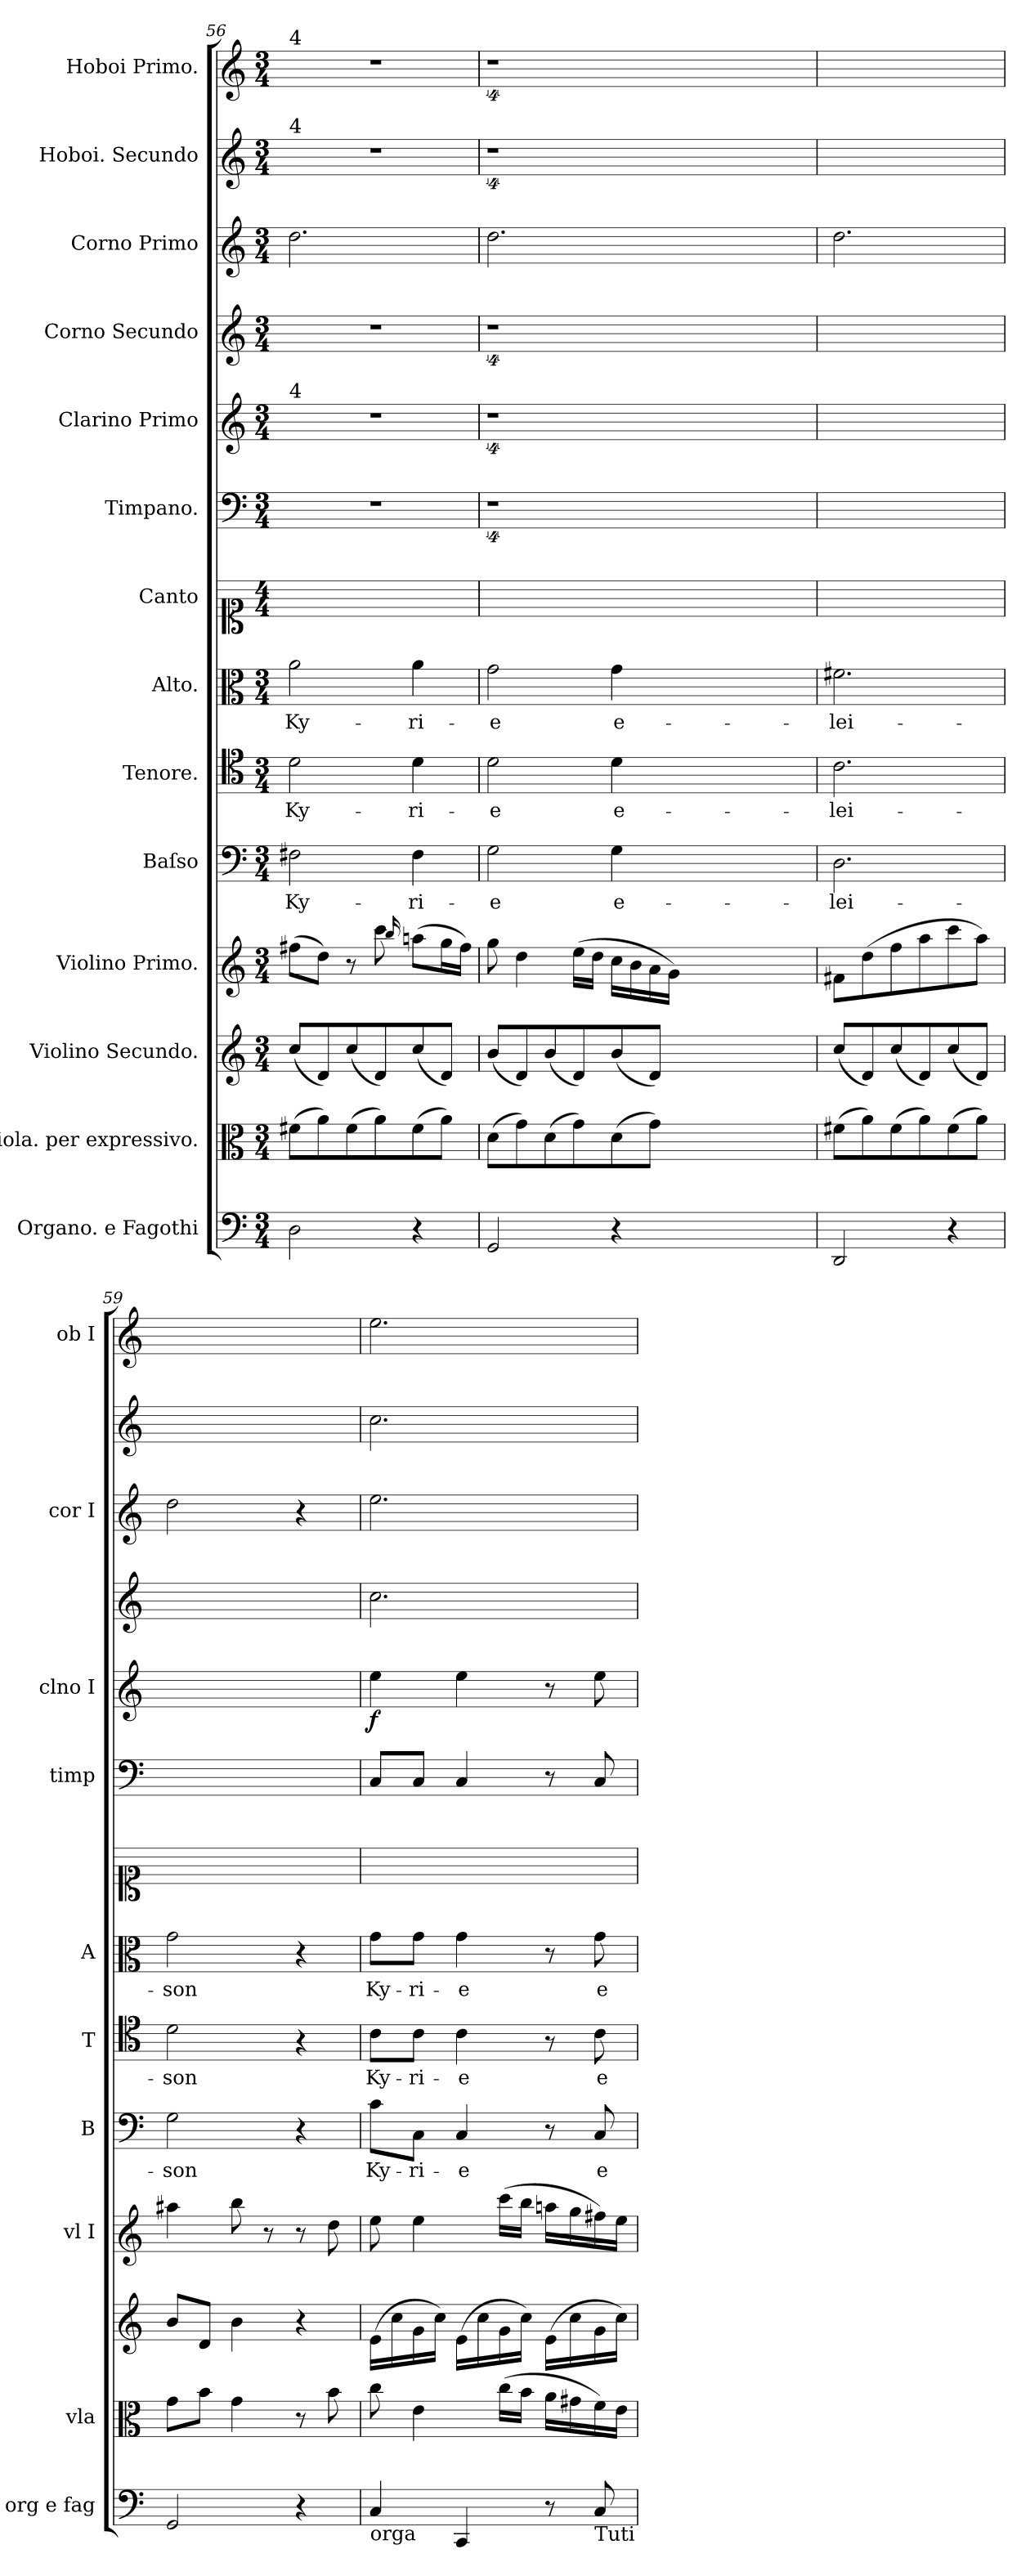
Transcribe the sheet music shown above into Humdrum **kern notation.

**kern	**dynam	**kern	**dynam	**kern	**dynam	**kern	**dynam	**kern	**text	**dynam	**kern	**text	**dynam	**kern	**text	**dynam	**kern	**kern	**kern	**dynam	**kern	**dynam	**kern	**dynam	**kern	**dynam	**kern	**dynam
*part14	*part14	*part13	*part13	*part12	*part12	*part11	*part11	*part10	*part10	*part10	*part9	*part9	*part9	*part8	*part8	*part8	*part7	*part6	*part5	*part5	*part4	*part4	*part3	*part3	*part2	*part2	*part1	*part1
*staff14	*staff14	*staff13	*staff13	*staff12	*staff12	*staff11	*staff11	*staff10	*staff10	*staff10	*staff9	*staff9	*staff9	*staff8	*staff8	*staff8	*staff7	*staff6	*staff5	*staff5	*staff4	*staff4	*staff3	*staff3	*staff2	*staff2	*staff1	*staff1
*I"Organo. e Fagothi	*	*I"Viola. per expressivo.	*	*I"Violino Secundo.	*	*I"Violino Primo.	*	*I"Baſso	*	*	*I"Tenore.	*	*	*I"Alto.	*	*	*I"Canto	*I"Timpano.	*I"Clarino Primo	*	*I"Corno Secundo	*	*I"Corno Primo	*	*I"Hoboi. Secundo	*	*I"Hoboi Primo.	*
*I'org e fag	*	*I'vla	*	*	*	*I'vl I	*	*I'B	*	*	*I'T	*	*	*I'A	*	*	*	*I'timp	*I'clno I	*	*	*	*I'cor I	*	*	*	*I'ob I	*
*clefF4	*	*clefC3	*	*clefG2	*	*clefG2	*	*clefF4	*	*	*clefC4	*	*	*clefC3	*	*	*clefC1	*clefF4	*clefG2	*	*clefG2	*	*clefG2	*	*clefG2	*	*clefG2	*
*k[]	*	*k[]	*	*k[]	*	*k[]	*	*k[]	*	*	*k[]	*	*	*k[]	*	*	*k[]	*k[]	*k[]	*	*k[]	*	*k[]	*	*k[]	*	*k[]	*
*C:	*	*C:	*	*C:	*	*C:	*	*C:	*	*	*C:	*	*	*C:	*	*	*C:	*C:	*C:	*	*C:	*	*C:	*	*C:	*	*C:	*
*M3/4	*	*M3/4	*	*M3/4	*	*M3/4	*	*M3/4	*	*	*M3/4	*	*	*M3/4	*	*	*M4/4	*M3/4	*M3/4	*	*M3/4	*	*M3/4	*	*M3/4	*	*M3/4	*
=56	=56	=56	=56	=56	=56	=56	=56	=56	=56	=56	=56	=56	=56	=56	=56	=56	=56	=56	=56	=56	=56	=56	=56	=56	=56	=56	=56	=56
!	!	!	!	!	!	!	!	!	!	!	!	!	!	!	!	!	!	!	!	!	!	!	!	!	!	!	!LO:TX:a:t=4	!
!	!	!	!	!	!	!	!	!	!	!	!	!	!	!	!	!	!	!	!	!	!	!	!	!	!LO:TX:a:t=4	!	!	!
!	!	!	!	!	!	!	!	!	!	!	!	!	!	!	!	!	!	!	!LO:TX:a:t=4	!	!	!	!	!	!	!	!	!
!	!	!	!LO:DY:b	!	!LO:DY:a	!	!LO:DY:b	!	!LO:LY:i	!LO:DY:a	!	!	!LO:DY:b	!	!	!LO:DY:b	!	!	!	!	!	!	!	!LO:DY:b	!	!	!	!
2D\	.	(8f#X\L	piano	(8cc/L	piano	(8ff#X\L	pia	2F#X\	Ky-	pia	2d\	Ky-	pia	2a\	Ky-	pia	2.ryy	2.r	2.r	.	2.r	.	2.dd\	pia	2.r	.	2.r	.
.	.	8a\)	.	8d/)	.	8dd\J)	.	.	.	.	.	.	.	.	.	.	.	.	.	.	.	.	.	.	.	.	.	.
.	.	(8f#\	.	(8cc/	.	8r	.	.	.	.	.	.	.	.	.	.	.	.	.	.	.	.	.	.	.	.	.	.
.	.	8a\)	.	8d/)	.	8ccc\	.	.	.	.	.	.	.	.	.	.	.	.	.	.	.	.	.	.	.	.	.	.
.	.	.	.	.	.	16qqbb/	.	.	.	.	.	.	.	.	.	.	.	.	.	.	.	.	.	.	.	.	.	.
!	!	!	!	!	!	!	!	!	!LO:LY:i	!	!	!	!	!	!	!	!	!	!	!	!	!	!	!	!	!	!	!
4r	.	(8f#\	.	(8cc/	.	(8aan\L	.	4F#\	-ri-	.	4d\	-ri-	.	4a\	-ri-	.	.	.	.	.	.	.	.	.	.	.	.	.
.	.	8a\J)	.	8d/J)	.	16gg\L	.	.	.	.	.	.	.	.	.	.	.	.	.	.	.	.	.	.	.	.	.	.
.	.	.	.	.	.	16ff#\JJ)	.	.	.	.	.	.	.	.	.	.	.	.	.	.	.	.	.	.	.	.	.	.
=57	=57	=57	=57	=57	=57	=57	=57	=57	=57	=57	=57	=57	=57	=57	=57	=57	=57	=57	=57	=57	=57	=57	=57	=57	=57	=57	=57	=57
!	!	!	!	!	!	!	!	!	!LO:LY:i	!	!	!	!	!	!	!	!	!	!	!	!	!	!	!	!	!	!	!
2GG/	.	(8d\L	.	(8b/L	.	8gg\	.	2G\	-e	.	2d\	-e	.	2g\	-e	.	2.ryy	4%9r	4%9r	.	4%9r	.	2.dd\	.	4%9r	.	4%9r	.
.	.	8g\)	.	8d/)	.	4dd\	.	.	.	.	.	.	.	.	.	.	.	.	.	.	.	.	.	.	.	.	.	.
.	.	(8d\	.	(8b/	.	.	.	.	.	.	.	.	.	.	.	.	.	.	.	.	.	.	.	.	.	.	.	.
.	.	8g\)	.	8d/)	.	(16ee\LL	.	.	.	.	.	.	.	.	.	.	.	.	.	.	.	.	.	.	.	.	.	.
.	.	.	.	.	.	16dd\JJ	.	.	.	.	.	.	.	.	.	.	.	.	.	.	.	.	.	.	.	.	.	.
!	!	!	!	!	!	!	!	!	!LO:LY:i	!	!	!	!	!	!	!	!	!	!	!	!	!	!	!	!	!	!	!
4r	.	(8d\	.	(8b/	.	16cc\LL	.	4G\	e-	.	4d\	e-	.	4g\	e-	.	.	.	.	.	.	.	.	.	.	.	.	.
.	.	.	.	.	.	16b\	.	.	.	.	.	.	.	.	.	.	.	.	.	.	.	.	.	.	.	.	.	.
.	.	8g\J)	.	8d/J)	.	16a\	.	.	.	.	.	.	.	.	.	.	.	.	.	.	.	.	.	.	.	.	.	.
.	.	.	.	.	.	16g\JJ)	.	.	.	.	.	.	.	.	.	.	.	.	.	.	.	.	.	.	.	.	.	.
1.ryy	.	1.ryy	.	1.ryy	.	1.ryy	.	1.ryy	.	.	1.ryy	.	.	1.ryy	.	.	1.ryy	.	.	.	.	.	1.ryy	.	.	.	.	.
=58	=58	=58	=58	=58	=58	=58	=58	=58	=58	=58	=58	=58	=58	=58	=58	=58	=58	=58	=58	=58	=58	=58	=58	=58	=58	=58	=58	=58
!	!	!	!	!	!	!	!	!	!LO:LY:i	!	!	!	!	!	!	!	!	!	!	!	!	!	!	!	!	!	!	!
2DD/	.	(8f#X\L	.	(8cc/L	.	8f#X\L	.	2.D\	-lei-	.	2.c\	-lei-	.	2.f#X\	-lei-	.	2.ryy	2.ryy	2.ryy	.	2.ryy	.	2.dd\	.	2.ryy	.	2.ryy	.
.	.	8a\)	.	8d/)	.	(8dd\	.	.	.	.	.	.	.	.	.	.	.	.	.	.	.	.	.	.	.	.	.	.
.	.	(8f#\	.	(8cc/	.	8ff\	.	.	.	.	.	.	.	.	.	.	.	.	.	.	.	.	.	.	.	.	.	.
.	.	8a\)	.	8d/)	.	8aa\	.	.	.	.	.	.	.	.	.	.	.	.	.	.	.	.	.	.	.	.	.	.
4r	.	(8f#\	.	(8cc/	.	8ccc\	.	.	.	.	.	.	.	.	.	.	.	.	.	.	.	.	.	.	.	.	.	.
.	.	8a\J)	.	8d/J)	.	8aa\J)	.	.	.	.	.	.	.	.	.	.	.	.	.	.	.	.	.	.	.	.	.	.
=59	=59	=59	=59	=59	=59	=59	=59	=59	=59	=59	=59	=59	=59	=59	=59	=59	=59	=59	=59	=59	=59	=59	=59	=59	=59	=59	=59	=59
!	!	!	!LO:DY:b	!	!	!	!	!	!LO:LY:i	!	!	!	!	!	!	!	!	!	!	!	!	!	!	!	!	!	!	!
2GG/	.	8g\L	for	8b/L	.	4aa#X\	.	2G\	-son	.	2d\	-son	.	2g\	-son	.	2.ryy	2.ryy	2.ryy	.	2.ryy	.	2dd\	.	2.ryy	.	2.ryy	.
.	.	8b\J	.	8d/J	.	.	.	.	.	.	.	.	.	.	.	.	.	.	.	.	.	.	.	.	.	.	.	.
.	.	4g\	.	4b\	.	8bb\	.	.	.	.	.	.	.	.	.	.	.	.	.	.	.	.	.	.	.	.	.	.
.	.	.	.	.	.	8r	.	.	.	.	.	.	.	.	.	.	.	.	.	.	.	.	.	.	.	.	.	.
!	!	!	!	!	!LO:DY:b	!	!LO:DY:b	!	!	!	!	!	!	!	!	!	!	!	!	!	!	!	!	!	!	!	!	!
4r	.	8r	.	4r	forto	8r	fort	4r	.	.	4r	.	.	4r	.	.	.	.	.	.	.	.	4r	.	.	.	.	.
.	.	8b\	.	.	.	8dd\	.	.	.	.	.	.	.	.	.	.	.	.	.	.	.	.	.	.	.	.	.	.
=60	=60	=60	=60	=60	=60	=60	=60	=60	=60	=60	=60	=60	=60	=60	=60	=60	=60	=60	=60	=60	=60	=60	=60	=60	=60	=60	=60	=60
!LO:TX:b:t=orga	!	!	!	!	!	!	!	!	!	!	!	!	!	!	!	!	!	!	!	!	!	!	!	!	!	!	!	!
!	!LO:DY:b	!	!	!	!	!	!	!	!	!LO:DY:b	!	!	!LO:DY:a	!	!	!LO:DY:b	!	!	!	!	!	!LO:DY:b	!	!LO:DY:b	!	!LO:DY:b	!	!LO:DY:b
4C/	forto	8cc\	.	(16e\LL	.	8ee\	.	8c\L	Ky-	fort	8c\L	Ky-	forto	8g\L	Ky-	fort	2.ryy	8C/L	4ee\	f	2.cc\	pia	2.ee\	fort	2.cc\	fort	2.ee\	for
.	.	.	.	16cc\	.	.	.	.	.	.	.	.	.	.	.	.	.	.	.	.	.	.	.	.	.	.	.	.
.	.	4e\	.	16g\	.	4ee\	.	8C\J	-ri-	.	8c\J	-ri-	.	8g\J	-ri-	.	.	8C/J	.	.	.	.	.	.	.	.	.	.
.	.	.	.	16cc\JJ)	.	.	.	.	.	.	.	.	.	.	.	.	.	.	.	.	.	.	.	.	.	.	.	.
4CC/	.	.	.	(16e\LL	.	.	.	4C/	-e	.	4c\	-e	.	4g\	-e	.	.	4C/	4ee\	.	.	.	.	.	.	.	.	.
.	.	.	.	16cc\	.	.	.	.	.	.	.	.	.	.	.	.	.	.	.	.	.	.	.	.	.	.	.	.
.	.	(16cc\LL	.	16g\	.	(16ccc\LL	.	.	.	.	.	.	.	.	.	.	.	.	.	.	.	.	.	.	.	.	.	.
.	.	16b\JJ	.	16cc\JJ)	.	16bb\JJ	.	.	.	.	.	.	.	.	.	.	.	.	.	.	.	.	.	.	.	.	.	.
8r	.	16a\LL	.	(16e\LL	.	16aan\LL	.	8r	.	.	8r	.	.	8r	.	.	.	8r	8r	.	.	.	.	.	.	.	.	.
.	.	16g#X\	.	16cc\	.	16gg\	.	.	.	.	.	.	.	.	.	.	.	.	.	.	.	.	.	.	.	.	.	.
!LO:TX:b:t=Tuti	!	!	!	!	!	!	!	!	!	!	!	!	!	!	!	!	!	!	!	!	!	!	!	!	!	!	!	!
8C/	.	16f\)	.	16g\	.	16ff#X\)	.	8C/	e-	.	8c\	e-	.	8g\	e-	.	.	8C/	8ee\	.	.	.	.	.	.	.	.	.
.	.	16e\JJ	.	16cc\JJ)	.	16ee\JJ	.	.	.	.	.	.	.	.	.	.	.	.	.	.	.	.	.	.	.	.	.	.
=	=	=	=	=	=	=	=	=	=	=	=	=	=	=	=	=	=	=	=	=	=	=	=	=	=	=	=	=
*-	*-	*-	*-	*-	*-	*-	*-	*-	*-	*-	*-	*-	*-	*-	*-	*-	*-	*-	*-	*-	*-	*-	*-	*-	*-	*-	*-	*-
